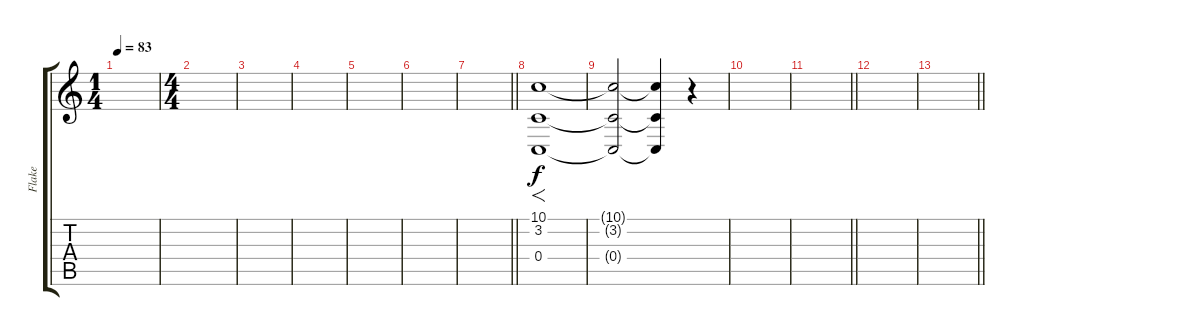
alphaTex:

\track ("Flake" "Flake") {instrument pad8sweep}
\staff {score tabs}
\tuning (D4 A3 F3 C3 G2 C2) {hide}
\ts (1 4)
\tempo 83
\clef g2
\ks c
|
\ts (4 4)
|
|
|
|
|
\barLineRight lightlight
|
(10.1 3.2 0.4).1{f} |
(10.1{t} 3.2{t} 0.4{t}).2 (10.1{t} 3.2{t} 0.4{t}).4 r.4{volume 0} |
|
\barLineRight lightlight
|
|
\barLineRight lightlight
